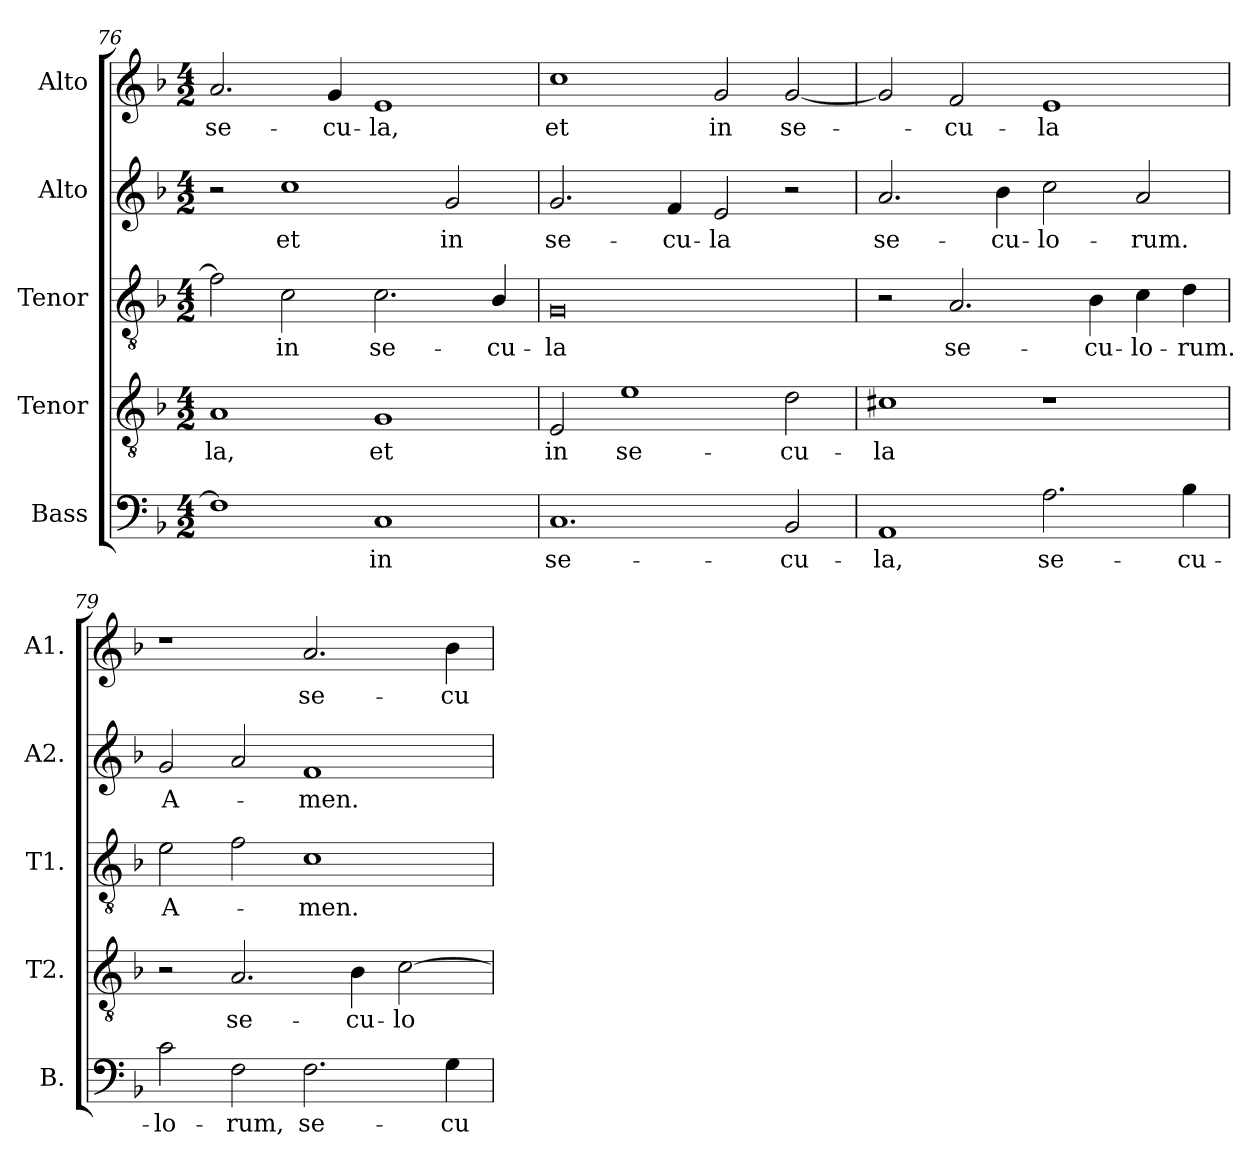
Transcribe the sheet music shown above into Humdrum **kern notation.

**kern	**text	**kern	**text	**kern	**text	**kern	**text	**kern	**text
*part5	*part5	*part4	*part4	*part3	*part3	*part2	*part2	*part1	*part1
*staff5	*staff5	*staff4	*staff4	*staff3	*staff3	*staff2	*staff2	*staff1	*staff1
*I"Bass	*	*I"Tenor	*	*I"Tenor	*	*I"Alto	*	*I"Alto	*
*I'B.	*	*I'T2.	*	*I'T1.	*	*I'A2.	*	*I'A1.	*
*clefF4	*	*clefGv2	*	*clefGv2	*	*clefG2	*	*clefG2	*
*	*	*ITrd7c12	*	*ITrd7c12	*	*	*	*	*
*k[b-]	*	*k[b-]	*	*k[b-]	*	*k[b-]	*	*k[b-]	*
*F:	*	*F:	*	*F:	*	*F:	*	*F:	*
*M4/2	*	*M4/2	*	*M4/2	*	*M4/2	*	*M4/2	*
=76	=76	=76	=76	=76	=76	=76	=76	=76	=76
!	!	!	!LO:LY:b:color=#000000	!	!	!	!	!	!
!	!	!	!	!	!	!	!	!	!LO:LY:b:color=#000000
1Fi]	.	1AAi	-la,	2Fi\]	.	2r	.	2.ai/	se-
!	!	!	!	!	!LO:LY:b:color=#000000	!	!	!	!
!	!	!	!	!	!	!	!LO:LY:b:color=#000000	!	!
.	.	.	.	2Ci\	in	1cci	et	.	.
!	!	!	!	!	!	!	!	!	!LO:LY:b:color=#000000
.	.	.	.	.	.	.	.	4gi/	-cu-
!	!LO:LY:b:color=#000000	!	!	!	!	!	!	!	!
!	!	!	!LO:LY:b:color=#000000	!	!	!	!	!	!
!	!	!	!	!	!LO:LY:b:color=#000000	!	!	!	!
!	!	!	!	!	!	!	!	!	!LO:LY:b:color=#000000
1Ci	in	1GGi	et	2.Ci\	se-	.	.	1ei	-la,
!	!	!	!	!	!	!	!LO:LY:b:color=#000000	!	!
.	.	.	.	.	.	2gi/	in	.	.
!	!	!	!	!	!LO:LY:b:color=#000000	!	!	!	!
.	.	.	.	4BB-i/	-cu-	.	.	.	.
=77	=77	=77	=77	=77	=77	=77	=77	=77	=77
!	!LO:LY:b:color=#000000	!	!	!	!	!	!	!	!
!	!	!	!LO:LY:b:color=#000000	!	!	!	!	!	!
!	!	!	!	!	!LO:LY:b:color=#000000	!	!	!	!
!	!	!	!	!	!	!	!LO:LY:b:color=#000000	!	!
!	!	!	!	!	!	!	!	!	!LO:LY:b:color=#000000
1.Ci	se-	2EEi/	in	0GGi	-la	2.gi/	se-	1cci	et
!	!	!	!LO:LY:b:color=#000000	!	!	!	!	!	!
.	.	1Ei	se-	.	.	.	.	.	.
!	!	!	!	!	!	!	!LO:LY:b:color=#000000	!	!
.	.	.	.	.	.	4fi/	-cu-	.	.
!	!	!	!	!	!	!	!LO:LY:b:color=#000000	!	!
!	!	!	!	!	!	!	!	!	!LO:LY:b:color=#000000
.	.	.	.	.	.	2ei/	-la	2gi/	in
!	!LO:LY:b:color=#000000	!	!	!	!	!	!	!	!
!	!	!	!LO:LY:b:color=#000000	!	!	!	!	!	!
!	!	!	!	!	!	!	!	!	!LO:LY:b:color=#000000
2BB-i/	-cu-	2Di\	-cu-	.	.	2r	.	[2gi/	se-
=78	=78	=78	=78	=78	=78	=78	=78	=78	=78
!	!LO:LY:b:color=#000000	!	!	!	!	!	!	!	!
!	!	!	!LO:LY:b:color=#000000	!	!	!	!	!	!
!	!	!	!	!	!	!	!LO:LY:b:color=#000000	!	!
1AAi	-la,	1C#Xi	-la	2r	.	2.ai/	se-	2gi/]	.
!	!	!	!	!	!LO:LY:b:color=#000000	!	!	!	!
!	!	!	!	!	!	!	!	!	!LO:LY:b:color=#000000
.	.	.	.	2.AAi/	se-	.	.	2fi/	-cu-
!	!	!	!	!	!	!	!LO:LY:b:color=#000000	!	!
.	.	.	.	.	.	4b-i\	-cu-	.	.
!	!LO:LY:b:color=#000000	!	!	!	!	!	!	!	!
!	!	!	!	!	!	!	!LO:LY:b:color=#000000	!	!
!	!	!	!	!	!	!	!	!	!LO:LY:b:color=#000000
2.Ai\	se-	1r	.	.	.	2cci\	-lo-	1ei	-la
!	!	!	!	!	!LO:LY:b:color=#000000	!	!	!	!
.	.	.	.	4BB-i\	-cu-	.	.	.	.
!	!	!	!	!	!LO:LY:b:color=#000000	!	!	!	!
!	!	!	!	!	!	!	!LO:LY:b:color=#000000	!	!
.	.	.	.	4Ci\	-lo-	2ai/	-rum.	.	.
!	!LO:LY:b:color=#000000	!	!	!	!	!	!	!	!
!	!	!	!	!	!LO:LY:b:color=#000000	!	!	!	!
4B-i\	-cu-	.	.	4Di\	-rum.	.	.	.	.
=79	=79	=79	=79	=79	=79	=79	=79	=79	=79
!	!LO:LY:b:color=#000000	!	!	!	!	!	!	!	!
!	!	!	!	!	!LO:LY:b:color=#000000	!	!	!	!
!	!	!	!	!	!	!	!LO:LY:b:color=#000000	!	!
2ci\	-lo-	2r	.	2Ei\	A-	2gi/	A-	1r	.
!	!LO:LY:b:color=#000000	!	!	!	!	!	!	!	!
!	!	!	!LO:LY:b:color=#000000	!	!	!	!	!	!
2Fi\	-rum,	2.AAi/	se-	2Fi\	.	2ai/	.	.	.
!	!LO:LY:b:color=#000000	!	!	!	!	!	!	!	!
!	!	!	!	!	!LO:LY:b:color=#000000	!	!	!	!
!	!	!	!	!	!	!	!LO:LY:b:color=#000000	!	!
!	!	!	!	!	!	!	!	!	!LO:LY:b:color=#000000
2.Fi\	se-	.	.	1Ci	-men.	1fi	-men.	2.ai/	se-
!	!	!	!LO:LY:b:color=#000000	!	!	!	!	!	!
.	.	4BB-i\	-cu-	.	.	.	.	.	.
!	!	!	!LO:LY:b:color=#000000	!	!	!	!	!	!
.	.	[2Ci\	-lo-	.	.	.	.	.	.
!	!LO:LY:b:color=#000000	!	!	!	!	!	!	!	!
!	!	!	!	!	!	!	!	!	!LO:LY:b:color=#000000
4Gi\	-cu-	.	.	.	.	.	.	4b-i\	-cu-
=	=	=	=	=	=	=	=	=	=
*-	*-	*-	*-	*-	*-	*-	*-	*-	*-
